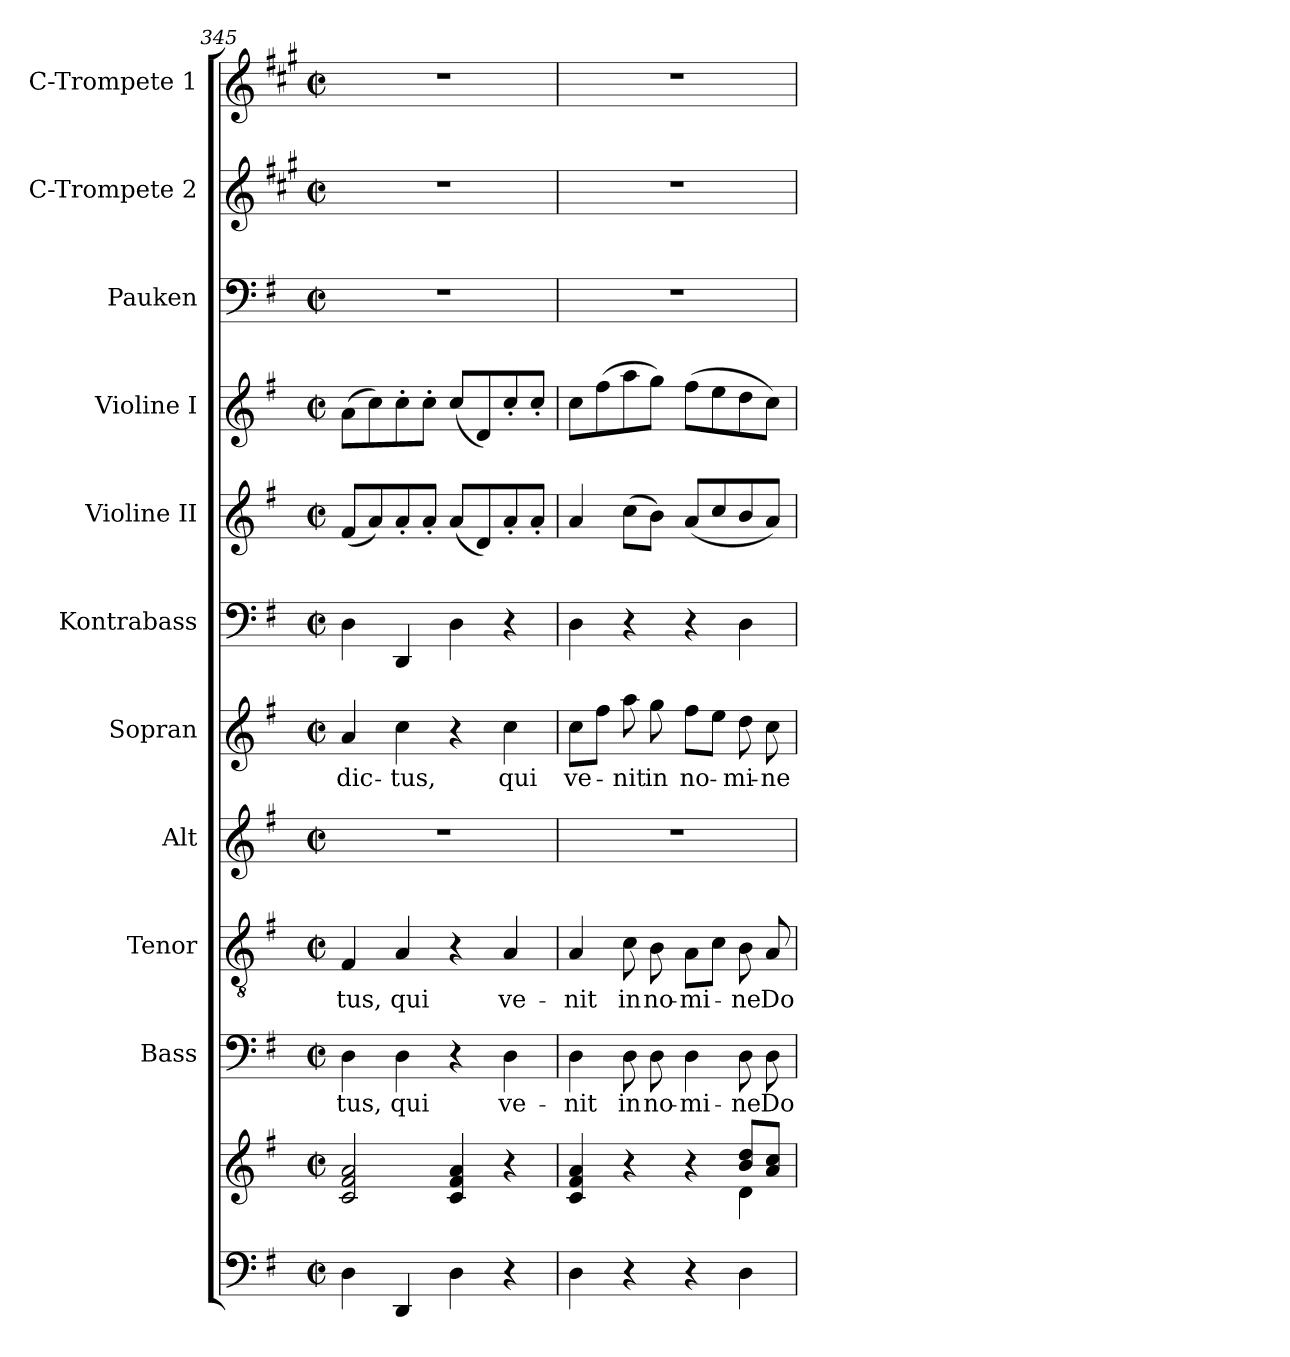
**kern	**kern	**kern	**text	**kern	**text	**kern	**kern	**text	**kern	**kern	**kern	**kern	**kern	**kern
*part11	*part11	*part10	*part10	*part9	*part9	*part8	*part7	*part7	*part6	*part5	*part4	*part3	*part2	*part1
*staff12	*staff11	*staff10	*staff10	*staff9	*staff9	*staff8	*staff7	*staff7	*staff6	*staff5	*staff4	*staff3	*staff2	*staff1
*	*	*I"Bass	*	*I"Tenor	*	*I"Alt	*I"Sopran	*	*I"Kontrabass	*I"Violine II	*I"Violine I	*I"Pauken	*I"C-Trompete 2	*I"C-Trompete 1
*	*	*I'B.	*	*I'T.	*	*I'A.	*I'S.	*	*I'Kb.	*I'Vl. II	*I'Vl. I	*I'Pk.	*I'C Trp. 2	*I'C Trp. 1
*clefF4	*clefG2	*clefF4	*	*clefGv2	*	*clefG2	*clefG2	*	*clefF4	*clefG2	*clefG2	*clefF4	*clefG2	*clefG2
*	*	*	*	*	*	*	*	*	*ITrd7c12	*	*	*	*ITrd1c2	*ITrd1c2
*k[f#]	*k[f#]	*k[f#]	*	*k[f#]	*	*k[f#]	*k[f#]	*	*k[f#]	*k[f#]	*k[f#]	*k[f#]	*k[f#]	*k[f#]
*G:	*G:	*G:	*	*G:	*	*G:	*G:	*	*G:	*G:	*G:	*G:	*G:	*G:
*M2/2	*M2/2	*M2/2	*	*M2/2	*	*M2/2	*M2/2	*	*M2/2	*M2/2	*M2/2	*M2/2	*M2/2	*M2/2
*met(c|)	*met(c|)	*met(c|)	*	*met(c|)	*	*met(c|)	*met(c|)	*	*met(c|)	*met(c|)	*met(c|)	*met(c|)	*met(c|)	*met(c|)
=345	=345	=345	=345	=345	=345	=345	=345	=345	=345	=345	=345	=345	=345	=345
!	!	!	!LO:LY:b	!	!LO:LY:b	!	!	!LO:LY:b	!	!	!	!	!	!
4D\	2c/ 2f#/ 2a/	4D\	-tus,	4F#/	-tus,	1r	4a/	-dic-	4DD\	(<8f#/L	(>8a\L	1r	1r	1r
.	.	.	.	.	.	.	.	.	.	8a/)	8cc\)	.	.	.
!	!	!	!LO:LY:b	!	!LO:LY:b	!	!	!LO:LY:b	!	!	!	!	!	!
4DD/	.	4D\	qui	4A/	qui	.	4cc\	-tus,	4DDD/	8a'</	8cc'>\	.	.	.
.	.	.	.	.	.	.	.	.	.	8a'</J	8cc'>\J	.	.	.
4D\	4c/ 4f#/ 4a/	4r	.	4r	.	.	4r	.	4DD\	(<8a/L	(<8cc/L	.	.	.
.	.	.	.	.	.	.	.	.	.	8d/)	8d/)	.	.	.
!	!	!	!LO:LY:b	!	!LO:LY:b	!	!	!LO:LY:b	!	!	!	!	!	!
4r	4r	4D\	ve-	4A/	ve-	.	4cc\	qui	4r	8a'</	8cc'</	.	.	.
.	.	.	.	.	.	.	.	.	.	8a'</J	8cc'</J	.	.	.
=346	=346	=346	=346	=346	=346	=346	=346	=346	=346	=346	=346	=346	=346	=346
*	*^	*	*	*	*	*	*	*	*	*	*	*	*	*
!	!	!	!	!LO:LY:b	!	!LO:LY:b	!	!	!LO:LY:b	!	!	!	!	!	!
4D\	4c/ 4f#/ 4a/	2.ryy	4D\	-nit	4A/	-nit	1r	8cc\L	ve-	4DD\	4a/	8cc\L	1r	1r	1r
.	.	.	.	.	.	.	.	8ff#\J	.	.	.	(>8ff#\	.	.	.
!	!	!	!	!LO:LY:b	!	!LO:LY:b	!	!	!LO:LY:b	!	!	!	!	!	!
4r	4r	.	8D\	in	8c\	in	.	8aa\	-nit	4r	(>8cc\L	8aa\	.	.	.
!	!	!	!	!LO:LY:b	!	!LO:LY:b	!	!	!LO:LY:b	!	!	!	!	!	!
.	.	.	8D\	no-	8B\	no-	.	8gg\	in	.	8b\J)	8gg\J)	.	.	.
!	!	!	!	!LO:LY:b	!	!LO:LY:b	!	!	!LO:LY:b	!	!	!	!	!	!
4r	4r	.	4D\	-mi-	8A\L	-mi-	.	8ff#\L	no-	4r	(<8a/L	(>8ff#\L	.	.	.
.	.	.	.	.	8c\J	.	.	8ee\J	.	.	8cc/	8ee\	.	.	.
!	!	!	!	!LO:LY:b	!	!LO:LY:b	!	!	!LO:LY:b	!	!	!	!	!	!
4D\	8b/ 8dd/L	4d\	8D\	-ne	8B\	-ne	.	8dd\	-mi-	4DD\	8b/	8dd\	.	.	.
!	!	!	!	!LO:LY:b	!	!LO:LY:b	!	!	!LO:LY:b	!	!	!	!	!	!
.	8a/ 8cc/J	.	8D\	Do-	8A/	Do-	.	8cc\	-ne	.	8a/J)	8cc\J)	.	.	.
*	*v	*v	*	*	*	*	*	*	*	*	*	*	*	*	*
=	=	=	=	=	=	=	=	=	=	=	=	=	=	=
*-	*-	*-	*-	*-	*-	*-	*-	*-	*-	*-	*-	*-	*-	*-
